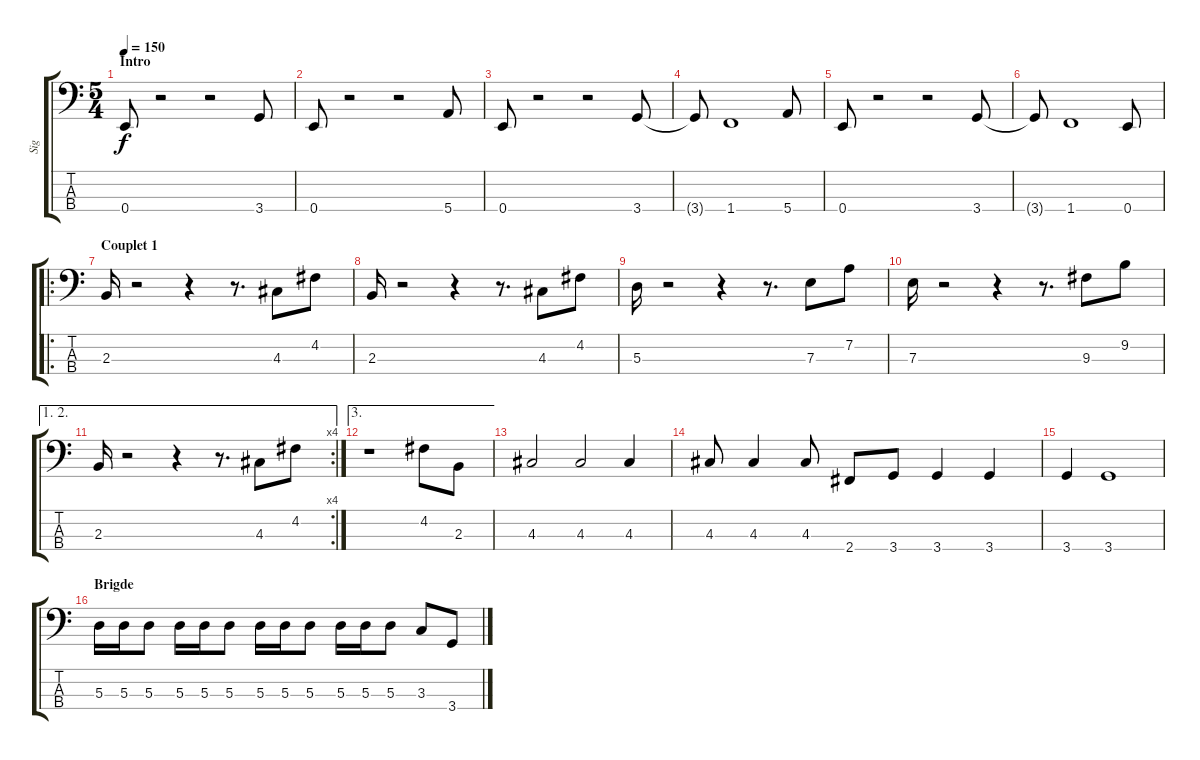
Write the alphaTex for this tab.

\track ("Sig" "Sig") {instrument electricbassfinger}
\staff {score tabs}
\tuning (G2 D2 A1 E1) {hide}
\ts (5 4)
\section ("" "Intro")
\tempo 150
\clef f4
\ks c
0.4.8{dy f instrument electricbassfinger} r.2 r.2 3.4.8 |
0.4.8 r.2 r.2 5.4.8 |
0.4.8 r.2 r.2 3.4.8 |
3.4{t}.8 1.4.1 5.4.8 |
0.4.8 r.2 r.2 3.4.8 |
3.4{t}.8 1.4.1 0.4.8 |
\ro
\section ("" "Couplet 1")
2.3.16 r.2 r.4 r.8{d} 4.3.8 4.2.8 |
2.3.16 r.2 r.4 r.8{d} 4.3.8 4.2.8 |
5.3.16 r.2 r.4 r.8{d} 7.3.8 7.2.8 |
7.3.16 r.2 r.4 r.8{d} 9.3.8 9.2.8 |
\ae (1 2)
\rc 4
2.3.16 r.2 r.4 r.8{d} 4.3.8 4.2.8 |
\ae 3
r.1 4.2.8 2.3.8 |
4.3.2 4.3.2 4.3.4 |
4.3.8 4.3.4 4.3.8 2.4.8 3.4.8 3.4.4 3.4.4 |
3.4.4 3.4.1 |
\section ("" "Brigde")
5.3.16 5.3.16 5.3.8 5.3.16 5.3.16 5.3.8 5.3.16 5.3.16 5.3.8 5.3.16 5.3.16 5.3.8 3.3.8 3.4.8
